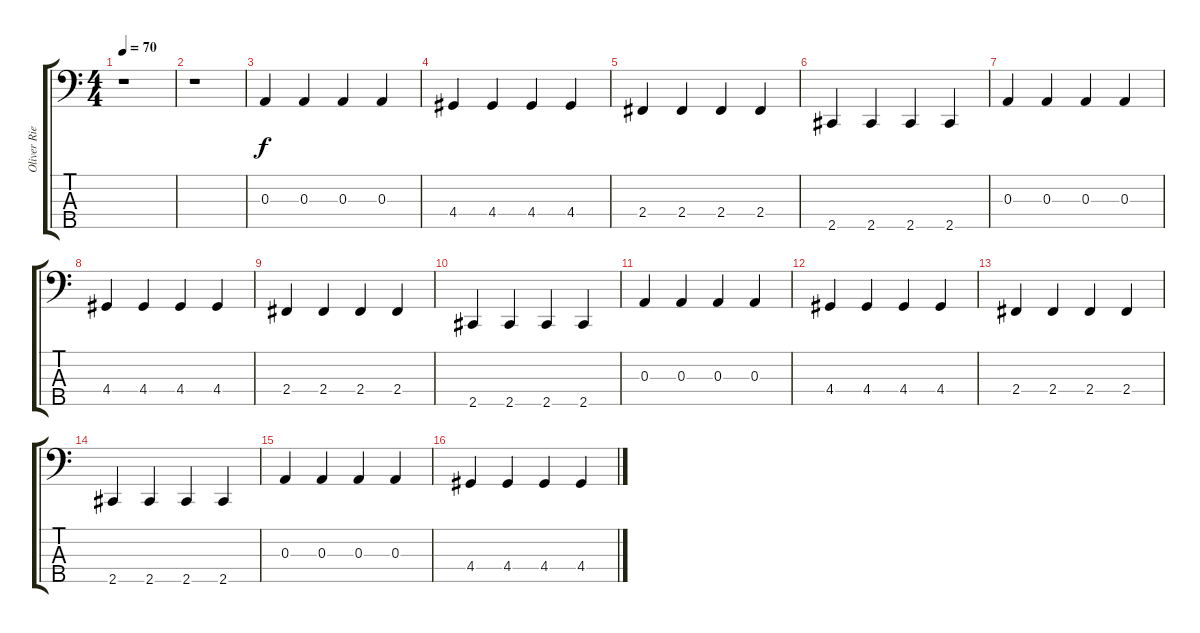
\track ("Oliver Riedel" "Oliver Rie") {instrument fretlessbass}
\staff {score tabs}
\tuning (G2 D2 A1 E1 B0) {hide}
\ts (4 4)
\tempo 70
\clef f4
\ks c
r.1{dy f instrument fretlessbass} |
r.1 |
0.3.4 0.3.4 0.3.4 0.3.4 |
4.4.4 4.4.4 4.4.4 4.4.4 |
2.4.4 2.4.4 2.4.4 2.4.4 |
2.5.4 2.5.4 2.5.4 2.5.4 |
0.3.4 0.3.4 0.3.4 0.3.4 |
4.4.4 4.4.4 4.4.4 4.4.4 |
2.4.4 2.4.4 2.4.4 2.4.4 |
2.5.4 2.5.4 2.5.4 2.5.4 |
0.3.4 0.3.4 0.3.4 0.3.4 |
4.4.4 4.4.4 4.4.4 4.4.4 |
2.4.4 2.4.4 2.4.4 2.4.4 |
2.5.4 2.5.4 2.5.4 2.5.4 |
0.3.4 0.3.4 0.3.4 0.3.4 |
4.4.4 4.4.4 4.4.4 4.4.4
